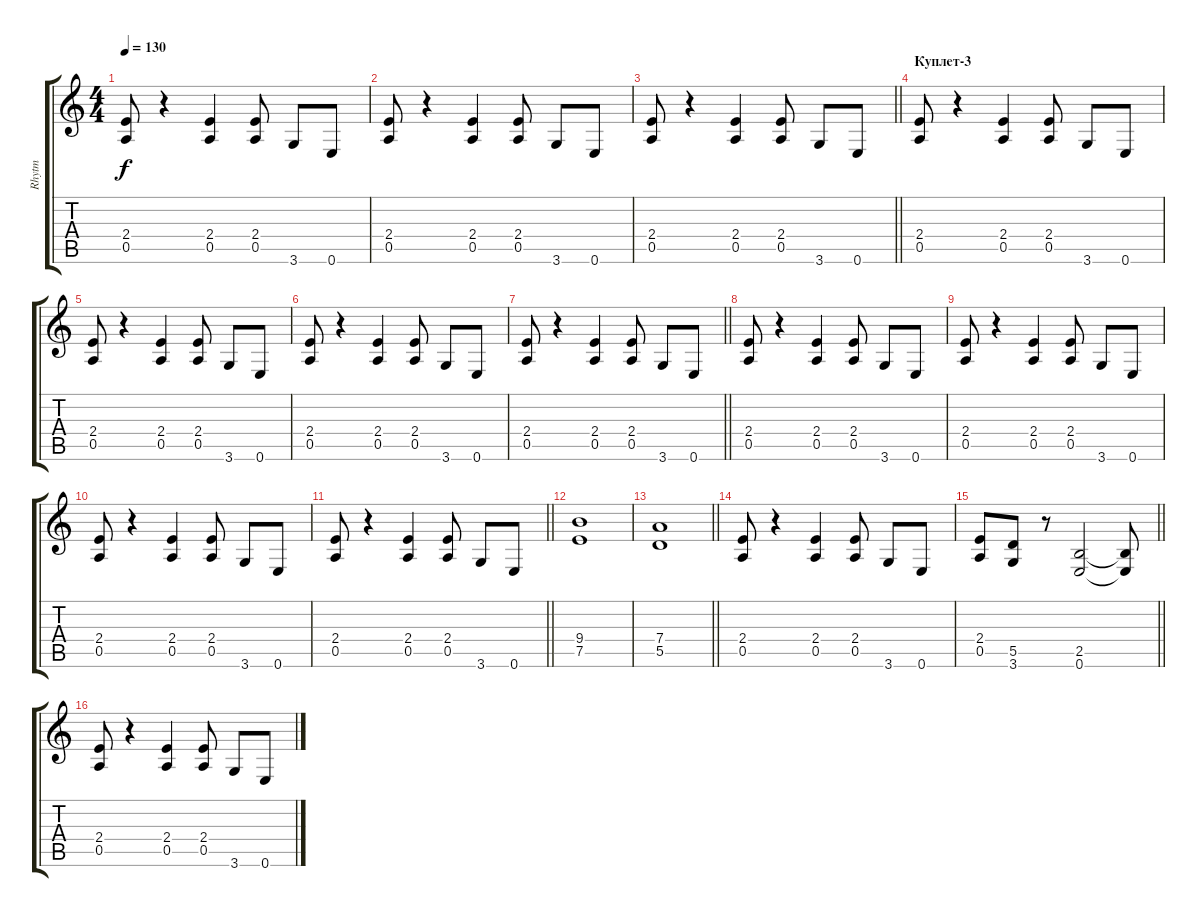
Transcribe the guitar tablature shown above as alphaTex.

\track ("Rhytm" "Rhytm") {instrument distortionguitar}
\staff {score tabs}
\tuning (E4 B3 G3 D3 A2 E2) {hide}
\ts (4 4)
\tempo 130
\clef g2
\ks c
(2.4 0.5).8{dy f} r.4 (2.4 0.5).4 (2.4 0.5).8 3.6.8 0.6.8 |
(2.4 0.5).8 r.4 (2.4 0.5).4 (2.4 0.5).8 3.6.8 0.6.8 |
\barLineRight lightlight
(2.4 0.5).8 r.4 (2.4 0.5).4 (2.4 0.5).8 3.6.8 0.6.8 |
\section ("" "Куплет-3")
(2.4 0.5).8 r.4 (2.4 0.5).4 (2.4 0.5).8 3.6.8 0.6.8 |
(2.4 0.5).8 r.4 (2.4 0.5).4 (2.4 0.5).8 3.6.8 0.6.8 |
(2.4 0.5).8 r.4 (2.4 0.5).4 (2.4 0.5).8 3.6.8 0.6.8 |
\barLineRight lightlight
(2.4 0.5).8 r.4 (2.4 0.5).4 (2.4 0.5).8 3.6.8 0.6.8 |
(2.4 0.5).8 r.4 (2.4 0.5).4 (2.4 0.5).8 3.6.8 0.6.8 |
(2.4 0.5).8 r.4 (2.4 0.5).4 (2.4 0.5).8 3.6.8 0.6.8 |
(2.4 0.5).8 r.4 (2.4 0.5).4 (2.4 0.5).8 3.6.8 0.6.8 |
\barLineRight lightlight
(2.4 0.5).8 r.4 (2.4 0.5).4 (2.4 0.5).8 3.6.8 0.6.8 |
(9.4 7.5).1 |
\barLineRight lightlight
(7.4 5.5).1 |
(2.4 0.5).8 r.4 (2.4 0.5).4 (2.4 0.5).8 3.6.8 0.6.8 |
\barLineRight lightlight
(2.4 0.5).8 (5.5 3.6).8 r.8 (2.5 0.6).2 (2.5{t} 0.6{t}).8 |
\section ("" "")
(2.4 0.5).8 r.4 (2.4 0.5).4 (2.4 0.5).8 3.6.8 0.6.8
